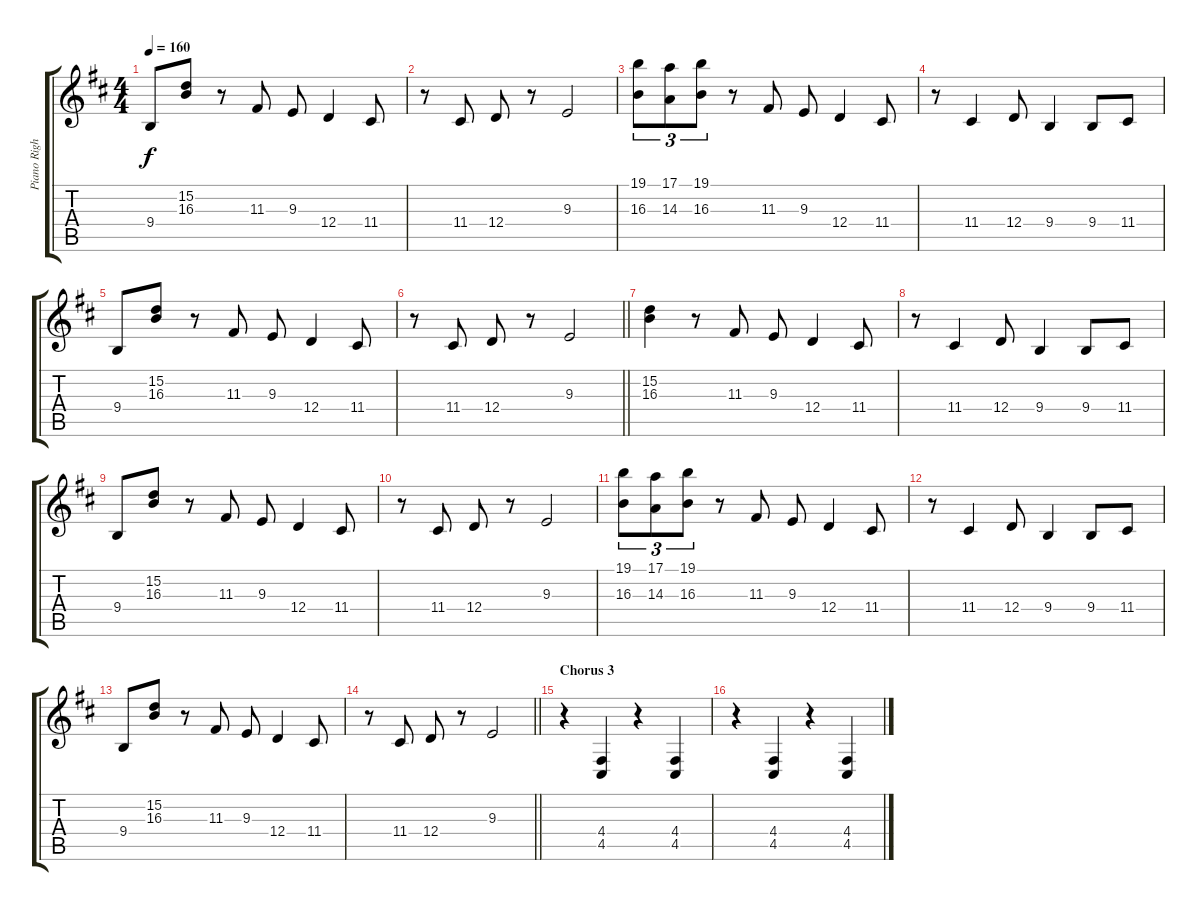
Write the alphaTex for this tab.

\track ("Piano Right Hand" "Piano Righ") {instrument electricgrandpiano}
\staff {score tabs}
\tuning (E4 B3 G3 D3 A2 E2) {hide}
\ts (4 4)
\tempo 160
\clef g2
\ks d
9.4.8{dy f} (15.2 16.3).8 r.8 11.3.8 9.3.8 12.4.4 11.4.8 |
r.8 11.4.8 12.4.8 r.8 9.3.2 |
(19.1 16.3).8{tu (3 2)} (17.1 14.3).8{tu (3 2)} (19.1 16.3).8{tu (3 2)} r.8 11.3.8 9.3.8 12.4.4 11.4.8 |
r.8 11.4.4 12.4.8 9.4.4 9.4.8 11.4.8 |
9.4.8 (15.2 16.3).8 r.8 11.3.8 9.3.8 12.4.4 11.4.8 |
\barLineRight lightlight
r.8 11.4.8 12.4.8 r.8 9.3.2 |
(15.2 16.3).4 r.8 11.3.8 9.3.8 12.4.4 11.4.8 |
r.8 11.4.4 12.4.8 9.4.4 9.4.8 11.4.8 |
9.4.8 (15.2 16.3).8 r.8 11.3.8 9.3.8 12.4.4 11.4.8 |
r.8 11.4.8 12.4.8 r.8 9.3.2 |
(19.1 16.3).8{tu (3 2)} (17.1 14.3).8{tu (3 2)} (19.1 16.3).8{tu (3 2)} r.8 11.3.8 9.3.8 12.4.4 11.4.8 |
r.8 11.4.4 12.4.8 9.4.4 9.4.8 11.4.8 |
9.4.8 (15.2 16.3).8 r.8 11.3.8 9.3.8 12.4.4 11.4.8 |
\barLineRight lightlight
r.8 11.4.8 12.4.8 r.8 9.3.2 |
\section ("" "Chorus 3")
r.4 (4.4 4.5).4 r.4 (4.4 4.5).4 |
r.4 (4.4 4.5).4 r.4 (4.4 4.5).4
